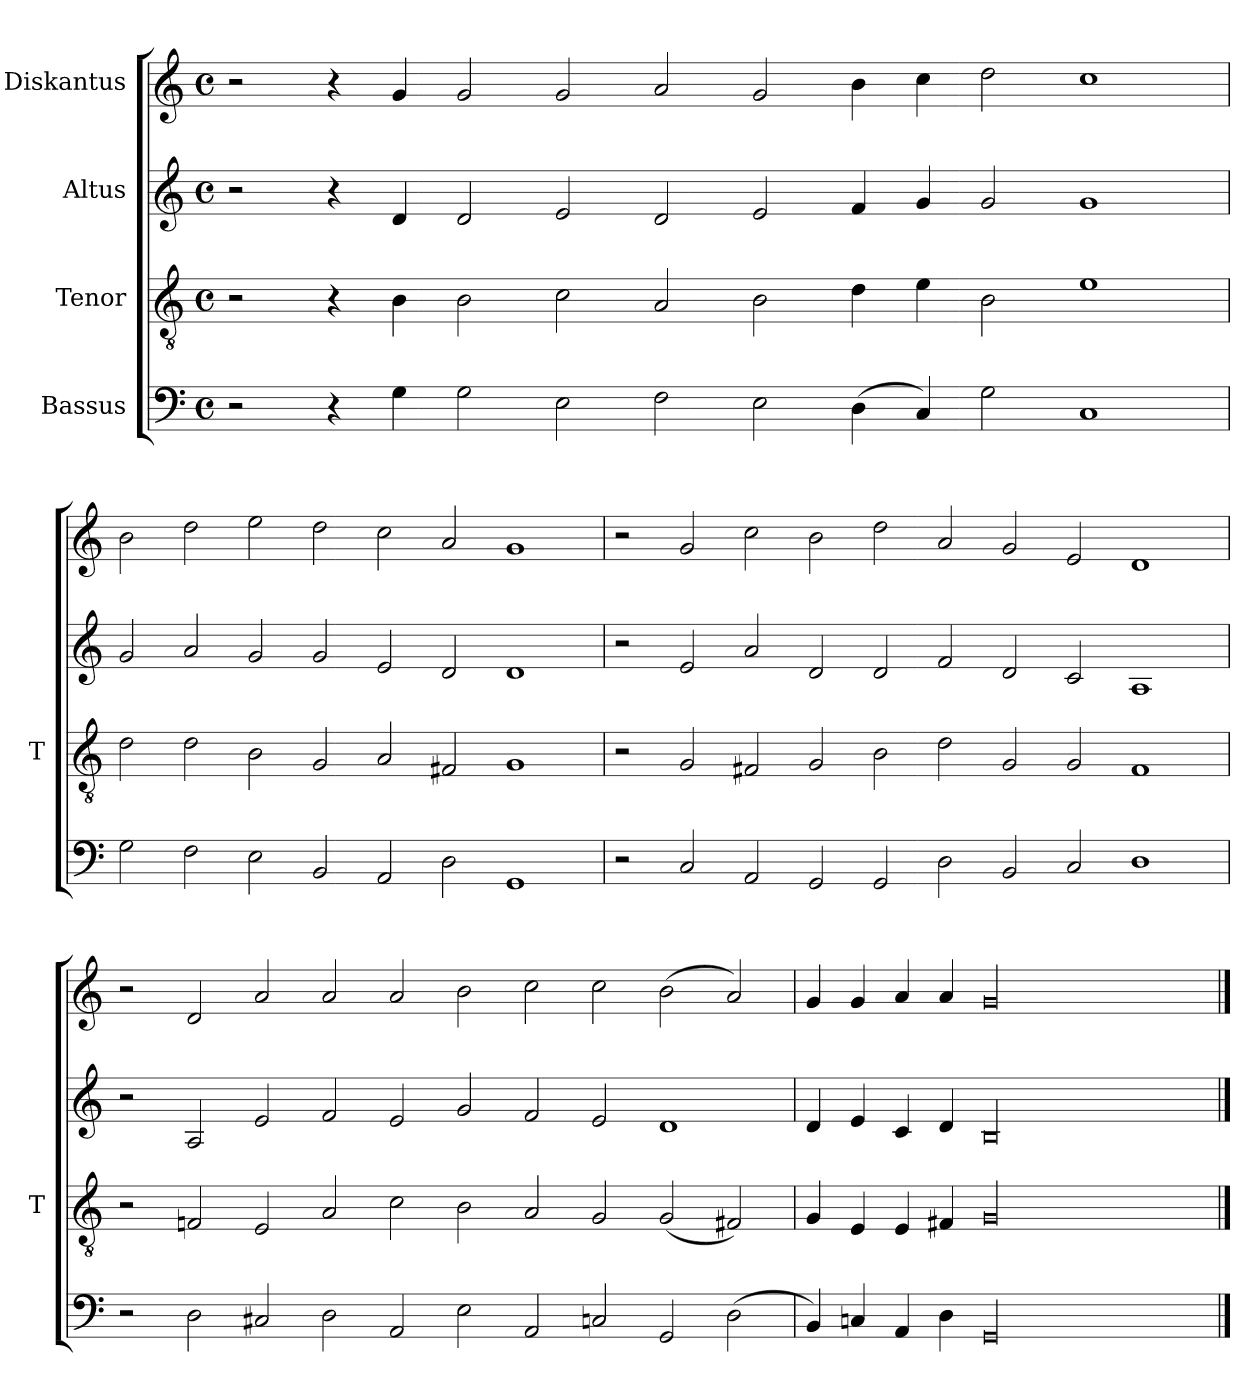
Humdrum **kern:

**kern	**kern	**kern	**kern
*part4	*part3	*part2	*part1
*staff4	*staff3	*staff2	*staff1
*I"Bassus	*I"Tenor	*I"Altus	*I"Diskantus
*	*I'T	*	*
*clefF4	*clefGv2	*clefG2	*clefG2
*k[]	*k[]	*k[]	*k[]
*M2/2	*M2/2	*M2/2	*M2/2
*met(c)	*met(c)	*met(c)	*met(c)
=	=	=	=
2r	2r	2r	2r
4r	4r	4r	4r
4G	4B	4d	4g
2G	2B	2d	2g
2E	2c	2e	2g
2F	2A	2d	2a
2E	2B	2e	2g
(4D	4d	4f	4b
4C)	4e	4g	4cc
2G	2B	2g	2dd
1C	1e	1g	1cc
=	=	=	=
2G	2d	2g	2b
2F	2d	2a	2dd
2E	2B	2g	2ee
2BB	2G	2g	2dd
2AA	2A	2e	2cc
2D	2F#X	2d	2a
1GG	1G	1d	1g
=	=	=	=
2r	2r	2r	2r
2C	2G	2e	2g
2AA	2F#X	2a	2cc
2GG	2G	2d	2b
2GG	2B	2d	2dd
2D	2d	2f	2a
2BB	2G	2d	2g
2C	2G	2c	2e
1D	1F#	1A	1d
=	=	=	=
2r	2r	2r	2r
2D	2Fn	2A	2d
2C#X	2E	2e	2a
2D	2A	2f	2a
2AA	2c	2e	2a
2E	2B	2g	2b
2AA	2A	2f	2cc
2Cn	2G	2e	2cc
2GG	(2G	1d	(2b
(2D	2F#X)	.	2a)
=	=	=	=
4BB)	4G	4d	4g
4Cn	4E	4e	4g
4AA	4E	4c	4a
4D	4F#X	4d	4a
00GG	00G	00B	00g
==	==	==	==
*-	*-	*-	*-
